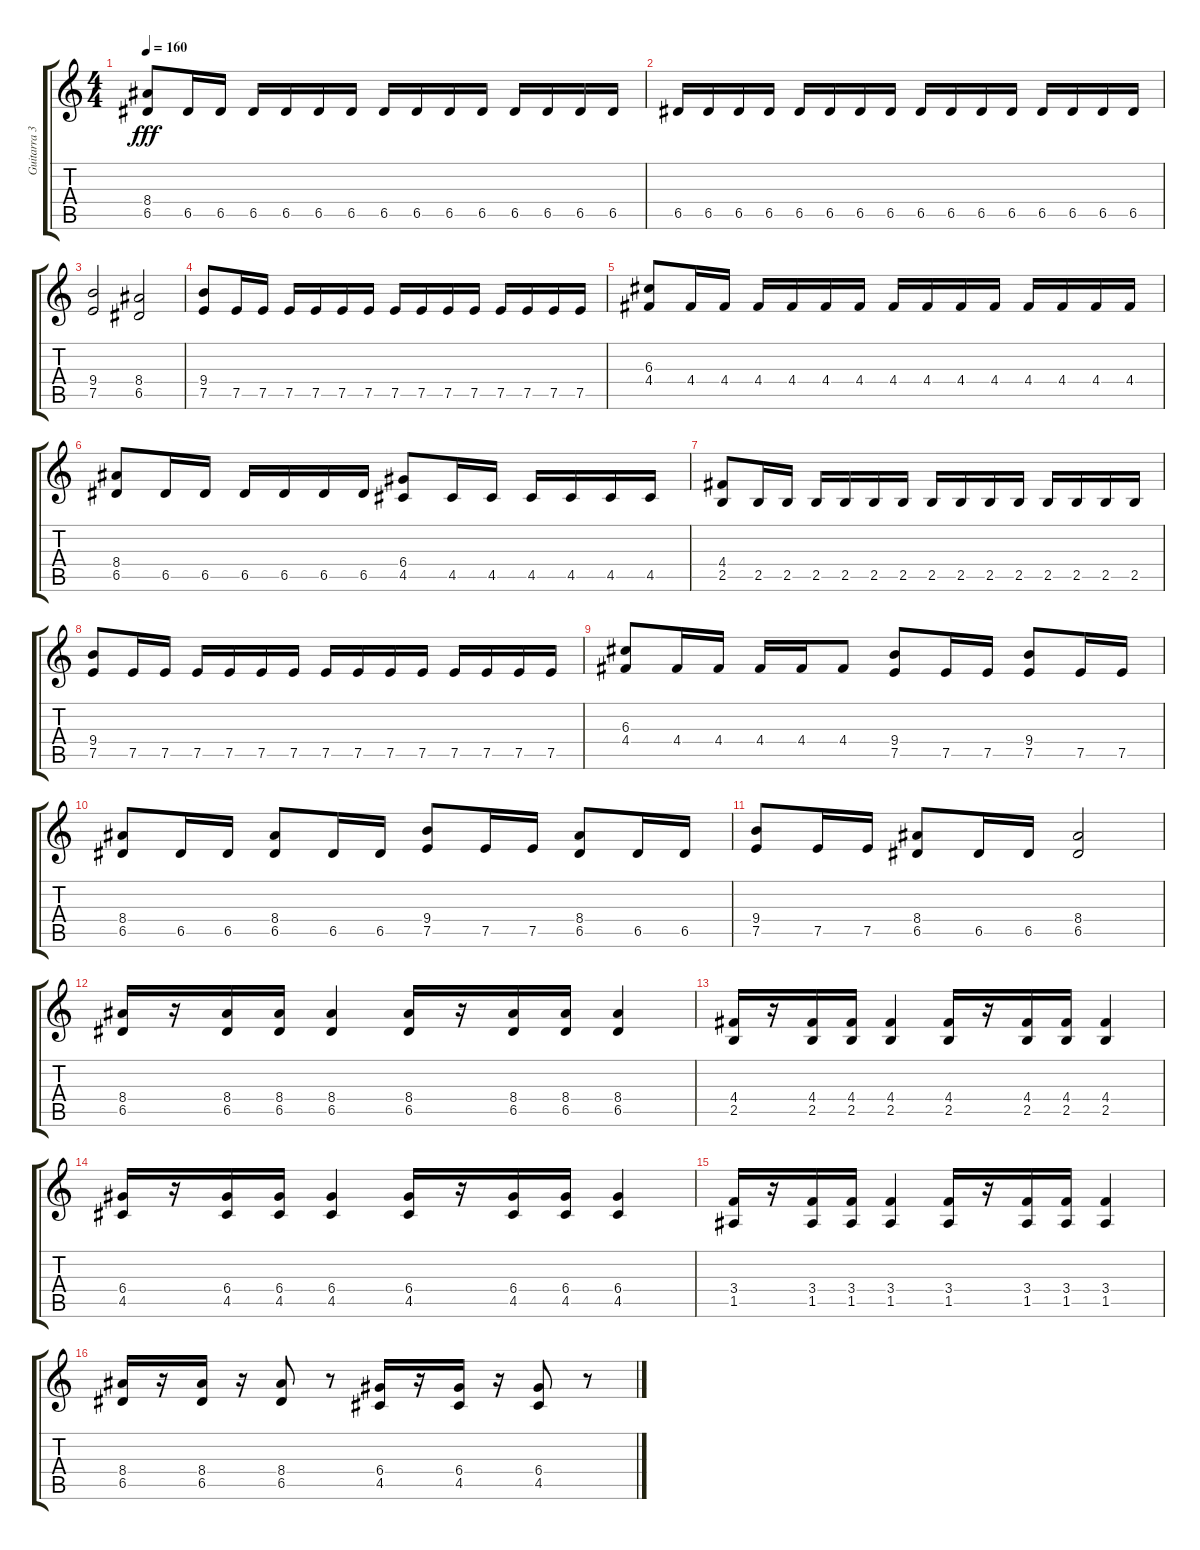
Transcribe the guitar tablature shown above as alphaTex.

\track ("Guitarra 3" "Guitarra 3") {instrument overdrivenguitar}
\staff {score tabs}
\tuning (E4 B3 G3 D3 A2 E2) {hide}
\ts (4 4)
\tempo 160
\clef g2
\ks c
(8.4 6.5).8{dy fff} 6.5.16 6.5.16 6.5.16 6.5.16 6.5.16 6.5.16 6.5.16 6.5.16 6.5.16 6.5.16 6.5.16 6.5.16 6.5.16 6.5.16 |
6.5.16 6.5.16 6.5.16 6.5.16 6.5.16 6.5.16 6.5.16 6.5.16 6.5.16 6.5.16 6.5.16 6.5.16 6.5.16 6.5.16 6.5.16 6.5.16 |
(9.4 7.5).2 (8.4 6.5).2 |
(9.4 7.5).8 7.5.16 7.5.16 7.5.16 7.5.16 7.5.16 7.5.16 7.5.16 7.5.16 7.5.16 7.5.16 7.5.16 7.5.16 7.5.16 7.5.16 |
(6.3 4.4).8 4.4.16 4.4.16 4.4.16 4.4.16 4.4.16 4.4.16 4.4.16 4.4.16 4.4.16 4.4.16 4.4.16 4.4.16 4.4.16 4.4.16 |
(8.4 6.5).8 6.5.16 6.5.16 6.5.16 6.5.16 6.5.16 6.5.16 (6.4 4.5).8 4.5.16 4.5.16 4.5.16 4.5.16 4.5.16 4.5.16 |
(4.4 2.5).8 2.5.16 2.5.16 2.5.16 2.5.16 2.5.16 2.5.16 2.5.16 2.5.16 2.5.16 2.5.16 2.5.16 2.5.16 2.5.16 2.5.16 |
(9.4 7.5).8 7.5.16 7.5.16 7.5.16 7.5.16 7.5.16 7.5.16 7.5.16 7.5.16 7.5.16 7.5.16 7.5.16 7.5.16 7.5.16 7.5.16 |
(6.3 4.4).8 4.4.16 4.4.16 4.4.16 4.4.16 4.4.8 (9.4 7.5).8 7.5.16 7.5.16 (9.4 7.5).8 7.5.16 7.5.16 |
(8.4 6.5).8 6.5.16 6.5.16 (8.4 6.5).8 6.5.16 6.5.16 (9.4 7.5).8 7.5.16 7.5.16 (8.4 6.5).8 6.5.16 6.5.16 |
(9.4 7.5).8 7.5.16 7.5.16 (8.4 6.5).8 6.5.16 6.5.16 (8.4 6.5).2 |
(8.4 6.5).16 r.16 (8.4 6.5).16 (8.4 6.5).16 (8.4 6.5).4 (8.4 6.5).16 r.16 (8.4 6.5).16 (8.4 6.5).16 (8.4 6.5).4 |
(4.4 2.5).16 r.16 (4.4 2.5).16 (4.4 2.5).16 (4.4 2.5).4 (4.4 2.5).16 r.16 (4.4 2.5).16 (4.4 2.5).16 (4.4 2.5).4 |
(6.4 4.5).16 r.16 (6.4 4.5).16 (6.4 4.5).16 (6.4 4.5).4 (6.4 4.5).16 r.16 (6.4 4.5).16 (6.4 4.5).16 (6.4 4.5).4 |
(3.4 1.5).16 r.16 (3.4 1.5).16 (3.4 1.5).16 (3.4 1.5).4 (3.4 1.5).16 r.16 (3.4 1.5).16 (3.4 1.5).16 (3.4 1.5).4 |
(8.4 6.5).16 r.16 (8.4 6.5).16 r.16 (8.4 6.5).8 r.8 (6.4 4.5).16 r.16 (6.4 4.5).16 r.16 (6.4 4.5).8 r.8
